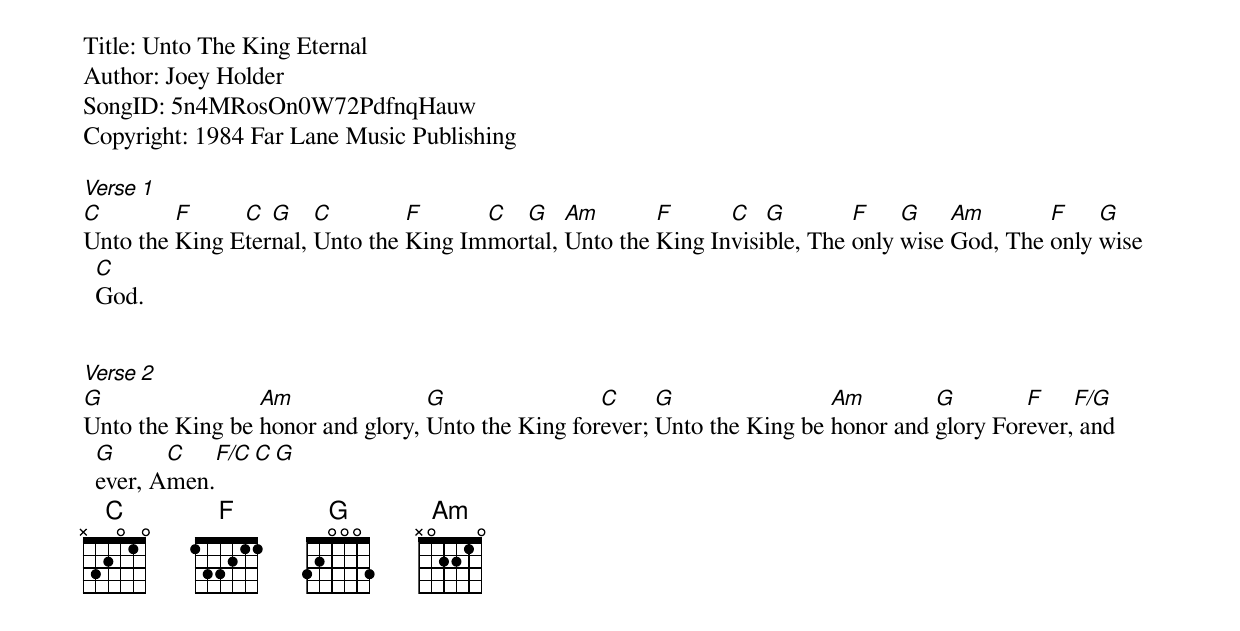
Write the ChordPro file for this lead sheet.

Title: Unto The King Eternal
Author: Joey Holder
SongID: 5n4MRosOn0W72PdfnqHauw
Copyright: 1984 Far Lane Music Publishing

[Verse 1]
[C]Unto the [F]King E[C]ter[G]nal, [C]Unto the [F]King Im[C]mor[G]tal, [Am]Unto the [F]King In[C]visi[G]ble, The [F]only [G]wise [Am]God, The [F]only [G]wise [C]God.


[Verse 2]
[G]Unto the King be [Am]honor and glory, [G]Unto the King for[C]ever; [G]Unto the King be [Am]honor and [G]glory For[F]ever,[F/G] and [G]ever, A[C]men.[F/C][C][G]
